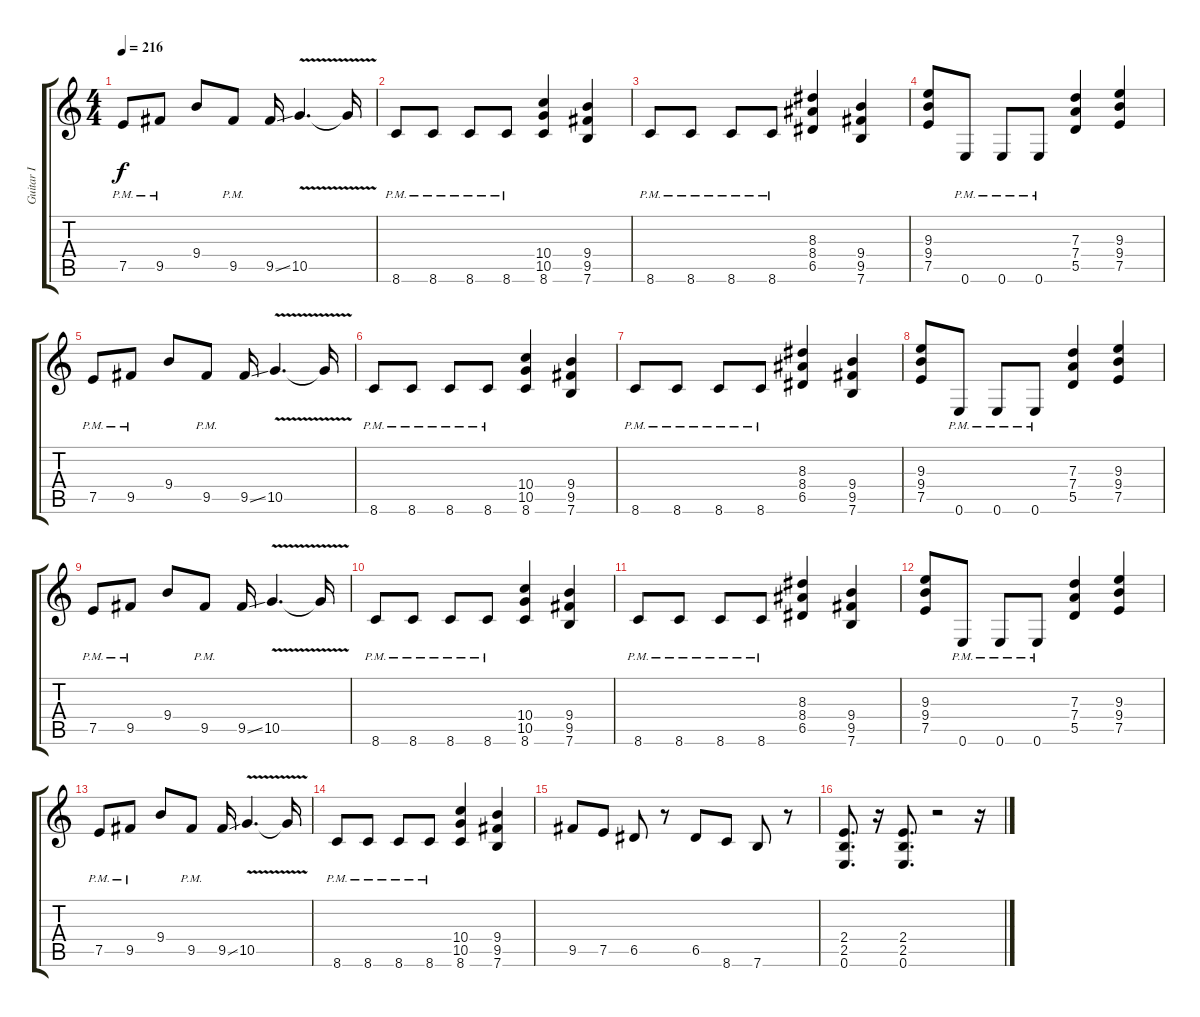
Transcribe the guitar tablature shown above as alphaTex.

\track ("Guitar I" "Guitar I") {instrument distortionguitar}
\staff {score tabs}
\tuning (E4 B3 G3 D3 A2 E2) {hide}
\ts (4 4)
\tempo 216
\clef g2
\ks c
7.5{pm}.8{dy f} 9.5{pm}.8 9.4.8 9.5{pm}.8 9.5{ss}.16 10.5{v}.4{d} 10.5{t}.16 |
8.6{pm}.8 8.6{pm}.8 8.6{pm}.8 8.6{pm}.8 (10.4 10.5 8.6).4 (9.4 9.5 7.6).4 |
8.6{pm}.8 8.6{pm}.8 8.6{pm}.8 8.6{pm}.8 (8.3 8.4 6.5).4 (9.4 9.5 7.6).4 |
(9.3 9.4 7.5).8 0.6{pm}.8 0.6{pm}.8 0.6{pm}.8 (7.3 7.4 5.5).4 (9.3 9.4 7.5).4 |
7.5{pm}.8 9.5{pm}.8 9.4.8 9.5{pm}.8 9.5{ss}.16 10.5{v}.4{d} 10.5{t}.16 |
8.6{pm}.8 8.6{pm}.8 8.6{pm}.8 8.6{pm}.8 (10.4 10.5 8.6).4 (9.4 9.5 7.6).4 |
8.6{pm}.8 8.6{pm}.8 8.6{pm}.8 8.6{pm}.8 (8.3 8.4 6.5).4 (9.4 9.5 7.6).4 |
(9.3 9.4 7.5).8 0.6{pm}.8 0.6{pm}.8 0.6{pm}.8 (7.3 7.4 5.5).4 (9.3 9.4 7.5).4 |
7.5{pm}.8 9.5{pm}.8 9.4.8 9.5{pm}.8 9.5{ss}.16 10.5{v}.4{d} 10.5{t}.16 |
8.6{pm}.8 8.6{pm}.8 8.6{pm}.8 8.6{pm}.8 (10.4 10.5 8.6).4 (9.4 9.5 7.6).4 |
8.6{pm}.8 8.6{pm}.8 8.6{pm}.8 8.6{pm}.8 (8.3 8.4 6.5).4 (9.4 9.5 7.6).4 |
(9.3 9.4 7.5).8 0.6{pm}.8 0.6{pm}.8 0.6{pm}.8 (7.3 7.4 5.5).4 (9.3 9.4 7.5).4 |
7.5{pm}.8 9.5{pm}.8 9.4.8 9.5{pm}.8 9.5{ss}.16 10.5{v}.4{d} 10.5{t}.16 |
8.6{pm}.8 8.6{pm}.8 8.6{pm}.8 8.6{pm}.8 (10.4 10.5 8.6).4 (9.4 9.5 7.6).4 |
9.5.8 7.5.8 6.5.8 r.8 6.5.8 8.6.8 7.6.8 r.8 |
(2.4 2.5 0.6).8{d} r.16 (2.4 2.5 0.6).8{d} r.2 r.16
